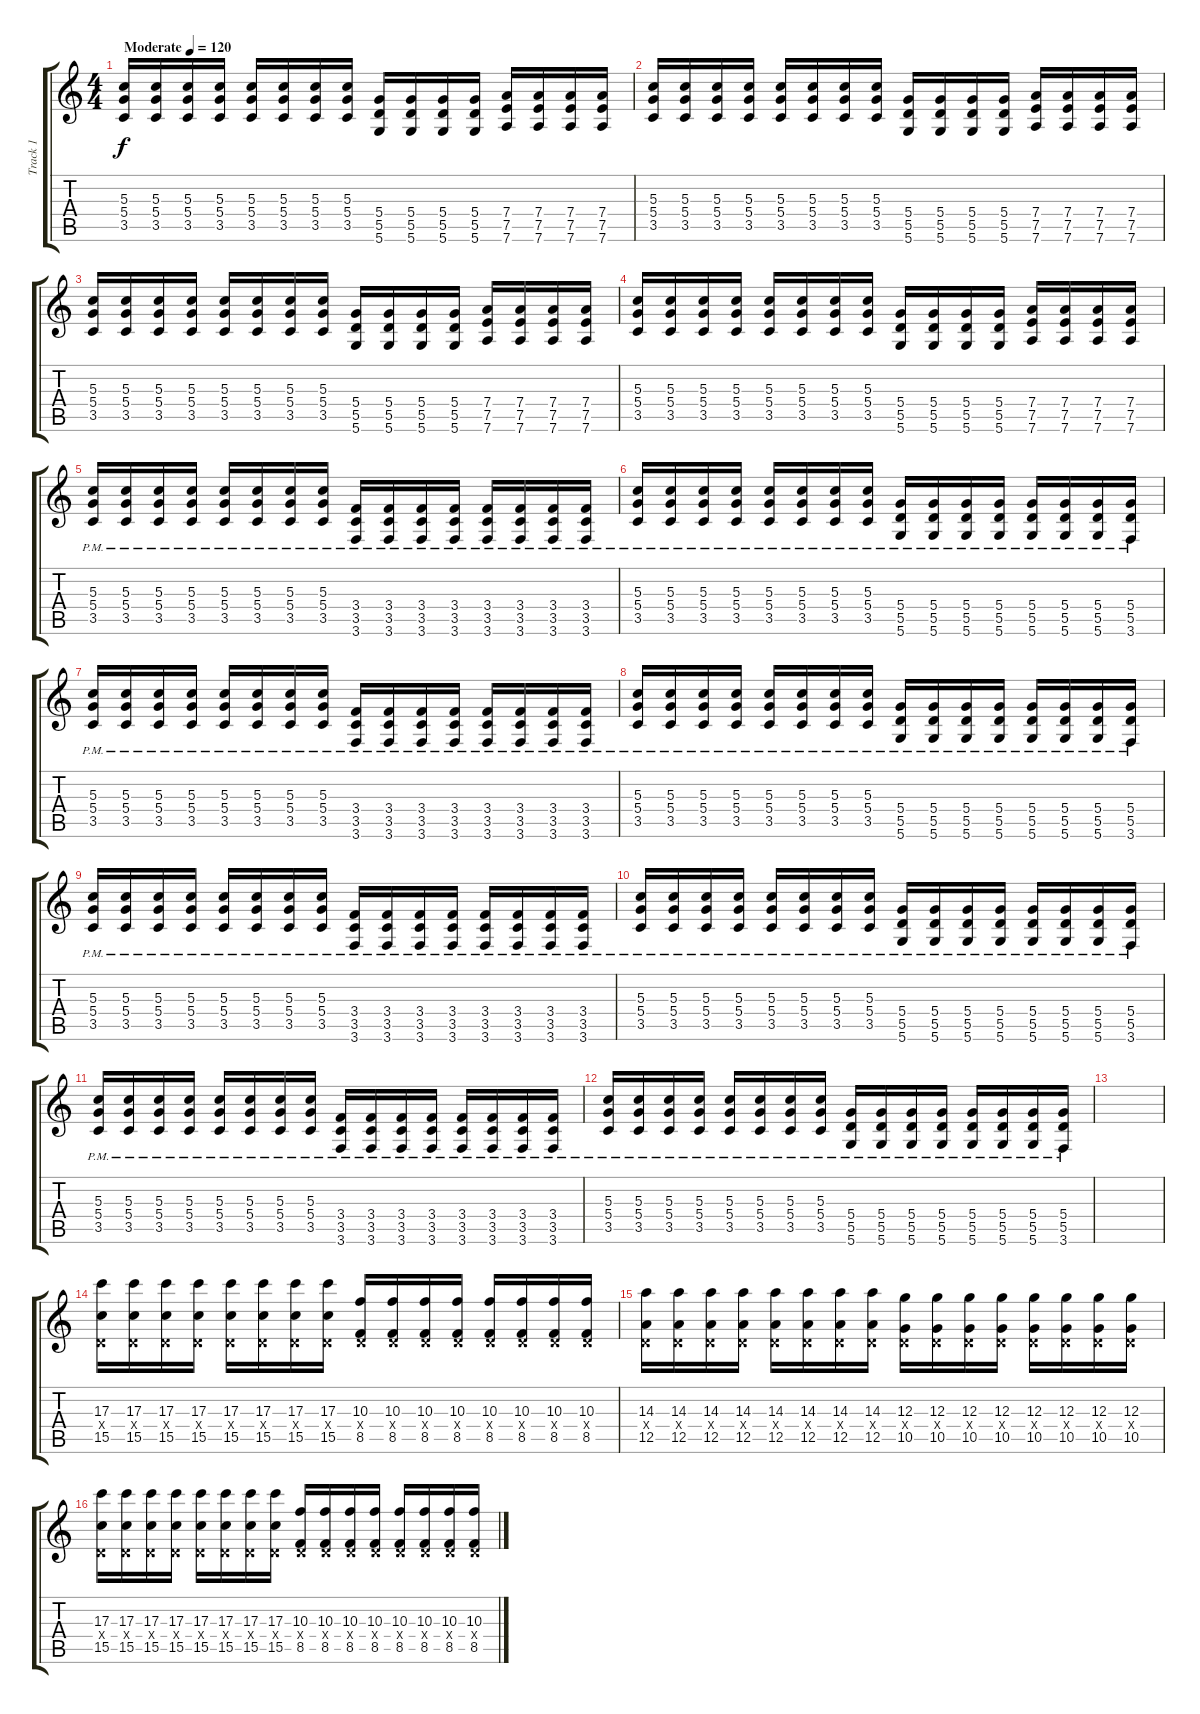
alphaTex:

\track ("Track 1" "Track 1") {instrument distortionguitar}
\staff {score tabs}
\tuning (E4 B3 G3 D3 A2 D2) {hide}
\ts (4 4)
\tempo (120 "Moderate")
\clef g2
\ks c
(5.3 5.4 3.5).16{dy f instrument distortionguitar} (5.3 5.4 3.5).16 (5.3 5.4 3.5).16 (5.3 5.4 3.5).16 (5.3 5.4 3.5).16 (5.3 5.4 3.5).16 (5.3 5.4 3.5).16 (5.3 5.4 3.5).16 (5.4 5.5 5.6).16 (5.4 5.5 5.6).16 (5.4 5.5 5.6).16 (5.4 5.5 5.6).16 (7.4 7.5 7.6).16 (7.4 7.5 7.6).16 (7.4 7.5 7.6).16 (7.4 7.5 7.6).16 |
(5.3 5.4 3.5).16 (5.3 5.4 3.5).16 (5.3 5.4 3.5).16 (5.3 5.4 3.5).16 (5.3 5.4 3.5).16 (5.3 5.4 3.5).16 (5.3 5.4 3.5).16 (5.3 5.4 3.5).16 (5.4 5.5 5.6).16 (5.4 5.5 5.6).16 (5.4 5.5 5.6).16 (5.4 5.5 5.6).16 (7.4 7.5 7.6).16 (7.4 7.5 7.6).16 (7.4 7.5 7.6).16 (7.4 7.5 7.6).16 |
(5.3 5.4 3.5).16 (5.3 5.4 3.5).16 (5.3 5.4 3.5).16 (5.3 5.4 3.5).16 (5.3 5.4 3.5).16 (5.3 5.4 3.5).16 (5.3 5.4 3.5).16 (5.3 5.4 3.5).16 (5.4 5.5 5.6).16 (5.4 5.5 5.6).16 (5.4 5.5 5.6).16 (5.4 5.5 5.6).16 (7.4 7.5 7.6).16 (7.4 7.5 7.6).16 (7.4 7.5 7.6).16 (7.4 7.5 7.6).16 |
(5.3 5.4 3.5).16 (5.3 5.4 3.5).16 (5.3 5.4 3.5).16 (5.3 5.4 3.5).16 (5.3 5.4 3.5).16 (5.3 5.4 3.5).16 (5.3 5.4 3.5).16 (5.3 5.4 3.5).16 (5.4 5.5 5.6).16 (5.4 5.5 5.6).16 (5.4 5.5 5.6).16 (5.4 5.5 5.6).16 (7.4 7.5 7.6).16 (7.4 7.5 7.6).16 (7.4 7.5 7.6).16 (7.4 7.5 7.6).16 |
(5.3{pm} 5.4{pm} 3.5{pm}).16 (5.3{pm} 5.4{pm} 3.5{pm}).16 (5.3{pm} 5.4{pm} 3.5{pm}).16 (5.3{pm} 5.4{pm} 3.5{pm}).16 (5.3{pm} 5.4{pm} 3.5{pm}).16 (5.3{pm} 5.4{pm} 3.5{pm}).16 (5.3{pm} 5.4{pm} 3.5{pm}).16 (5.3{pm} 5.4{pm} 3.5{pm}).16 (3.4{pm} 3.5{pm} 3.6{pm}).16 (3.4{pm} 3.5{pm} 3.6{pm}).16 (3.4{pm} 3.5{pm} 3.6{pm}).16 (3.4{pm} 3.5{pm} 3.6{pm}).16 (3.4{pm} 3.5{pm} 3.6{pm}).16 (3.4{pm} 3.5{pm} 3.6{pm}).16 (3.4{pm} 3.5{pm} 3.6{pm}).16 (3.4{pm} 3.5{pm} 3.6{pm}).16 |
(5.3{pm} 5.4{pm} 3.5{pm}).16 (5.3{pm} 5.4{pm} 3.5{pm}).16 (5.3{pm} 5.4{pm} 3.5{pm}).16 (5.3{pm} 5.4{pm} 3.5{pm}).16 (5.3{pm} 5.4{pm} 3.5{pm}).16 (5.3{pm} 5.4{pm} 3.5{pm}).16 (5.3{pm} 5.4{pm} 3.5{pm}).16 (5.3{pm} 5.4{pm} 3.5{pm}).16 (5.4{pm} 5.5{pm} 5.6{pm}).16 (5.4{pm} 5.5{pm} 5.6{pm}).16 (5.4{pm} 5.5{pm} 5.6{pm}).16 (5.4{pm} 5.5{pm} 5.6{pm}).16 (5.4{pm} 5.5{pm} 5.6{pm}).16 (5.4{pm} 5.5{pm} 5.6{pm}).16 (5.4{pm} 5.5{pm} 5.6{pm}).16 (5.4{pm} 5.5{pm} 3.6{pm}).16 |
(5.3{pm} 5.4{pm} 3.5{pm}).16 (5.3{pm} 5.4{pm} 3.5{pm}).16 (5.3{pm} 5.4{pm} 3.5{pm}).16 (5.3{pm} 5.4{pm} 3.5{pm}).16 (5.3{pm} 5.4{pm} 3.5{pm}).16 (5.3{pm} 5.4{pm} 3.5{pm}).16 (5.3{pm} 5.4{pm} 3.5{pm}).16 (5.3{pm} 5.4{pm} 3.5{pm}).16 (3.4{pm} 3.5{pm} 3.6{pm}).16 (3.4{pm} 3.5{pm} 3.6{pm}).16 (3.4{pm} 3.5{pm} 3.6{pm}).16 (3.4{pm} 3.5{pm} 3.6{pm}).16 (3.4{pm} 3.5{pm} 3.6{pm}).16 (3.4{pm} 3.5{pm} 3.6{pm}).16 (3.4{pm} 3.5{pm} 3.6{pm}).16 (3.4{pm} 3.5{pm} 3.6{pm}).16 |
(5.3{pm} 5.4{pm} 3.5{pm}).16 (5.3{pm} 5.4{pm} 3.5{pm}).16 (5.3{pm} 5.4{pm} 3.5{pm}).16 (5.3{pm} 5.4{pm} 3.5{pm}).16 (5.3{pm} 5.4{pm} 3.5{pm}).16 (5.3{pm} 5.4{pm} 3.5{pm}).16 (5.3{pm} 5.4{pm} 3.5{pm}).16 (5.3{pm} 5.4{pm} 3.5{pm}).16 (5.4{pm} 5.5{pm} 5.6{pm}).16 (5.4{pm} 5.5{pm} 5.6{pm}).16 (5.4{pm} 5.5{pm} 5.6{pm}).16 (5.4{pm} 5.5{pm} 5.6{pm}).16 (5.4{pm} 5.5{pm} 5.6{pm}).16 (5.4{pm} 5.5{pm} 5.6{pm}).16 (5.4{pm} 5.5{pm} 5.6{pm}).16 (5.4{pm} 5.5{pm} 3.6{pm}).16 |
(5.3{pm} 5.4{pm} 3.5{pm}).16 (5.3{pm} 5.4{pm} 3.5{pm}).16 (5.3{pm} 5.4{pm} 3.5{pm}).16 (5.3{pm} 5.4{pm} 3.5{pm}).16 (5.3{pm} 5.4{pm} 3.5{pm}).16 (5.3{pm} 5.4{pm} 3.5{pm}).16 (5.3{pm} 5.4{pm} 3.5{pm}).16 (5.3{pm} 5.4{pm} 3.5{pm}).16 (3.4{pm} 3.5{pm} 3.6{pm}).16 (3.4{pm} 3.5{pm} 3.6{pm}).16 (3.4{pm} 3.5{pm} 3.6{pm}).16 (3.4{pm} 3.5{pm} 3.6{pm}).16 (3.4{pm} 3.5{pm} 3.6{pm}).16 (3.4{pm} 3.5{pm} 3.6{pm}).16 (3.4{pm} 3.5{pm} 3.6{pm}).16 (3.4{pm} 3.5{pm} 3.6{pm}).16 |
(5.3{pm} 5.4{pm} 3.5{pm}).16 (5.3{pm} 5.4{pm} 3.5{pm}).16 (5.3{pm} 5.4{pm} 3.5{pm}).16 (5.3{pm} 5.4{pm} 3.5{pm}).16 (5.3{pm} 5.4{pm} 3.5{pm}).16 (5.3{pm} 5.4{pm} 3.5{pm}).16 (5.3{pm} 5.4{pm} 3.5{pm}).16 (5.3{pm} 5.4{pm} 3.5{pm}).16 (5.4{pm} 5.5{pm} 5.6{pm}).16 (5.4{pm} 5.5{pm} 5.6{pm}).16 (5.4{pm} 5.5{pm} 5.6{pm}).16 (5.4{pm} 5.5{pm} 5.6{pm}).16 (5.4{pm} 5.5{pm} 5.6{pm}).16 (5.4{pm} 5.5{pm} 5.6{pm}).16 (5.4{pm} 5.5{pm} 5.6{pm}).16 (5.4{pm} 5.5{pm} 3.6{pm}).16 |
(5.3{pm} 5.4{pm} 3.5{pm}).16 (5.3{pm} 5.4{pm} 3.5{pm}).16 (5.3{pm} 5.4{pm} 3.5{pm}).16 (5.3{pm} 5.4{pm} 3.5{pm}).16 (5.3{pm} 5.4{pm} 3.5{pm}).16 (5.3{pm} 5.4{pm} 3.5{pm}).16 (5.3{pm} 5.4{pm} 3.5{pm}).16 (5.3{pm} 5.4{pm} 3.5{pm}).16 (3.4{pm} 3.5{pm} 3.6{pm}).16 (3.4{pm} 3.5{pm} 3.6{pm}).16 (3.4{pm} 3.5{pm} 3.6{pm}).16 (3.4{pm} 3.5{pm} 3.6{pm}).16 (3.4{pm} 3.5{pm} 3.6{pm}).16 (3.4{pm} 3.5{pm} 3.6{pm}).16 (3.4{pm} 3.5{pm} 3.6{pm}).16 (3.4{pm} 3.5{pm} 3.6{pm}).16 |
(5.3{pm} 5.4{pm} 3.5{pm}).16 (5.3{pm} 5.4{pm} 3.5{pm}).16 (5.3{pm} 5.4{pm} 3.5{pm}).16 (5.3{pm} 5.4{pm} 3.5{pm}).16 (5.3{pm} 5.4{pm} 3.5{pm}).16 (5.3{pm} 5.4{pm} 3.5{pm}).16 (5.3{pm} 5.4{pm} 3.5{pm}).16 (5.3{pm} 5.4{pm} 3.5{pm}).16 (5.4{pm} 5.5{pm} 5.6{pm}).16 (5.4{pm} 5.5{pm} 5.6{pm}).16 (5.4{pm} 5.5{pm} 5.6{pm}).16 (5.4{pm} 5.5{pm} 5.6{pm}).16 (5.4{pm} 5.5{pm} 5.6{pm}).16 (5.4{pm} 5.5{pm} 5.6{pm}).16 (5.4{pm} 5.5{pm} 5.6{pm}).16 (5.4{pm} 5.5{pm} 3.6{pm}).16 |
|
(17.3 0.4{x} 15.5).16 (17.3 0.4{x} 15.5).16 (17.3 0.4{x} 15.5).16 (17.3 0.4{x} 15.5).16 (17.3 0.4{x} 15.5).16 (17.3 0.4{x} 15.5).16 (17.3 0.4{x} 15.5).16 (17.3 0.4{x} 15.5).16 (10.3 0.4{x} 8.5).16 (10.3 0.4{x} 8.5).16 (10.3 0.4{x} 8.5).16 (10.3 0.4{x} 8.5).16 (10.3 0.4{x} 8.5).16 (10.3 0.4{x} 8.5).16 (10.3 0.4{x} 8.5).16 (10.3 0.4{x} 8.5).16 |
(14.3 0.4{x} 12.5).16 (14.3 0.4{x} 12.5).16 (14.3 0.4{x} 12.5).16 (14.3 0.4{x} 12.5).16 (14.3 0.4{x} 12.5).16 (14.3 0.4{x} 12.5).16 (14.3 0.4{x} 12.5).16 (14.3 0.4{x} 12.5).16 (12.3 0.4{x} 10.5).16 (12.3 0.4{x} 10.5).16 (12.3 0.4{x} 10.5).16 (12.3 0.4{x} 10.5).16 (12.3 0.4{x} 10.5).16 (12.3 0.4{x} 10.5).16 (12.3 0.4{x} 10.5).16 (12.3 0.4{x} 10.5).16 |
(17.3 0.4{x} 15.5).16 (17.3 0.4{x} 15.5).16 (17.3 0.4{x} 15.5).16 (17.3 0.4{x} 15.5).16 (17.3 0.4{x} 15.5).16 (17.3 0.4{x} 15.5).16 (17.3 0.4{x} 15.5).16 (17.3 0.4{x} 15.5).16 (10.3 0.4{x} 8.5).16 (10.3 0.4{x} 8.5).16 (10.3 0.4{x} 8.5).16 (10.3 0.4{x} 8.5).16 (10.3 0.4{x} 8.5).16 (10.3 0.4{x} 8.5).16 (10.3 0.4{x} 8.5).16 (10.3 0.4{x} 8.5).16
